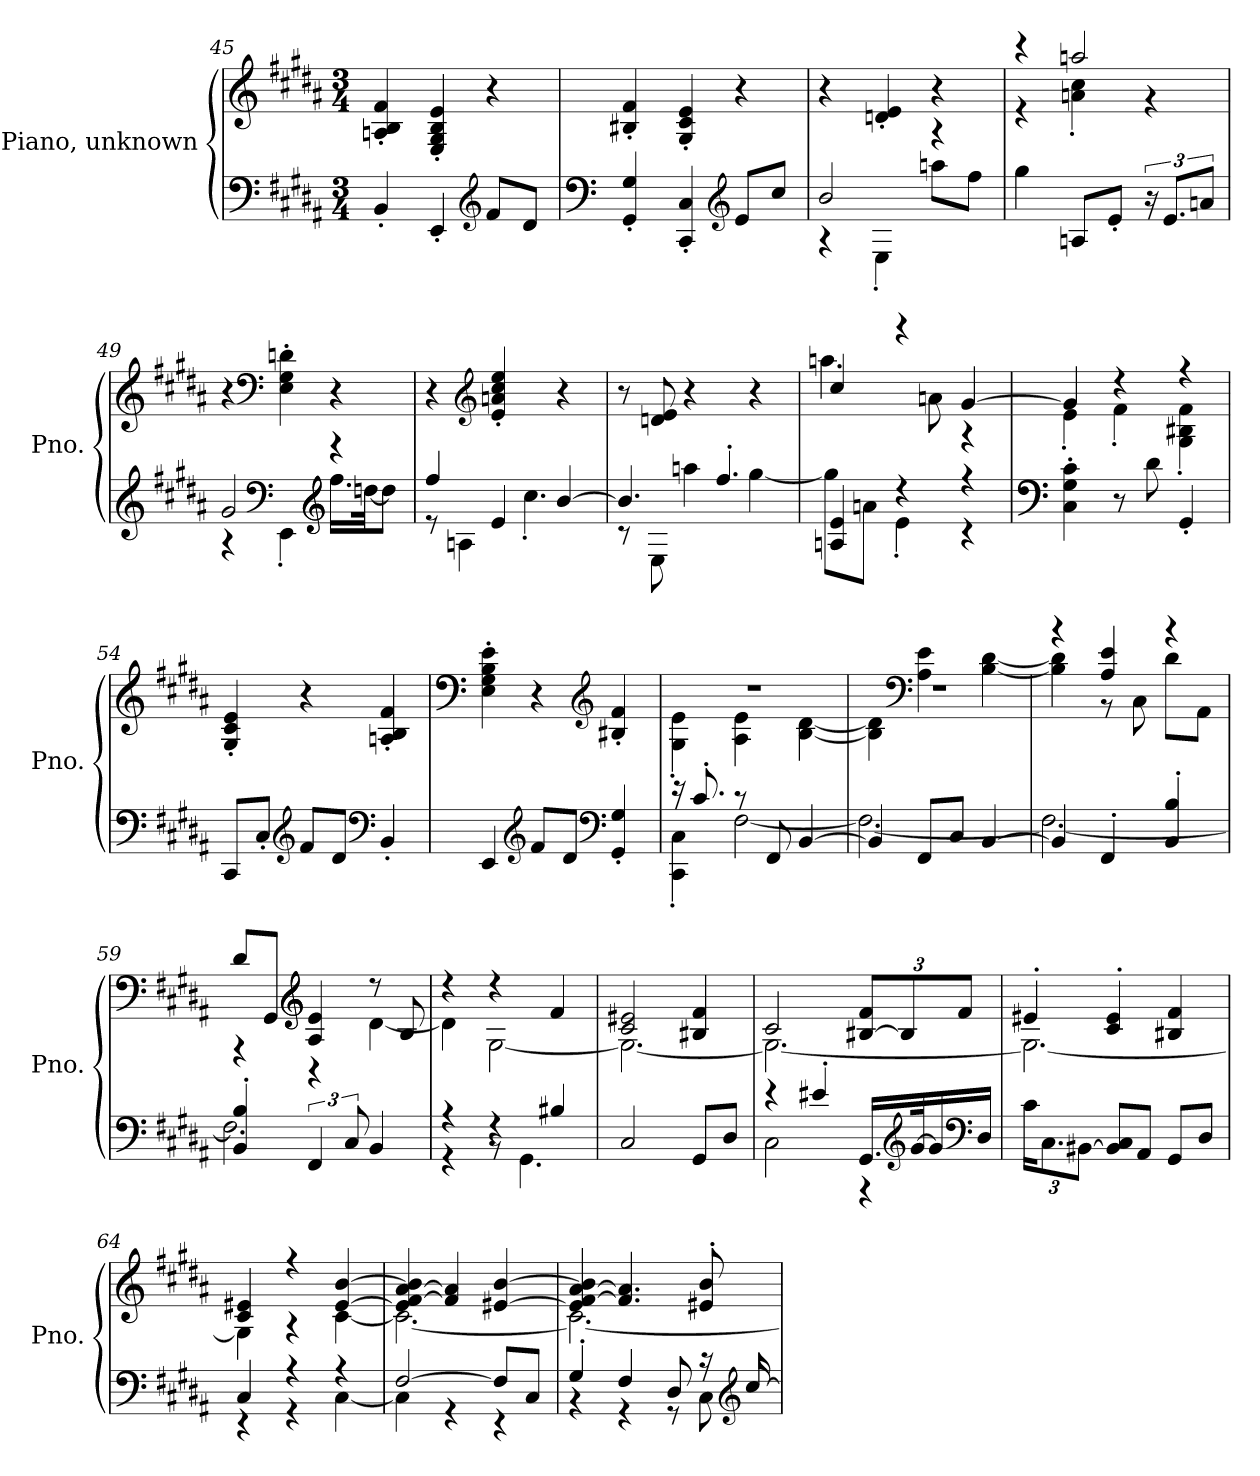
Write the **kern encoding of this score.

**kern	**kern
*part1	*part1
*staff2	*staff1
*I"Piano, unknown	*
*I'Pno.	*
*clefF4	*clefG2
*k[f#c#g#d#a#]	*k[f#c#g#d#a#]
*M3/4	*M3/4
=45	=45
4BB'/	4An/' 4B/' 4f#/'
4EE'/	4E/' 4G#/' 4B/' 4e/'
*clefG2	*
8f#/L	4r
8d#/J	.
=46	=46
*clefF4	*
4GG#/' 4G#/'	4B#X/' 4f#/'
4CC#/' 4C#/'	4G#/' 4c#/' 4e/'
*clefG2	*
8e/L	4r
8cc#/J	.
!!LO:LB:g=z
=47	=47
*^	*
2b/	4r	4r
.	4E'\	4dn/' 4e/'
4r	8aan\L	4r
.	8ff#\J	.
*v	*v	*
=48	=48
*	*^
4gg#\	4r	4r
8An/L	2aan/	4an\' 4cc#\'
8e'/J	.	.
24r	.	4r
12.e/L	.	.
12an/J	.	.
*	*v	*v
=49	=49
*^	*
2g#/	4r	4r
*clefF4	*	*clefF4
.	4EE'\	4E\' 4G#\' 4dn\'
*clefG2	*	*
4r	16.ff#\LL	4r
.	[32ddn\JK	.
.	8dd\J]	.
=50	=50	=50
4ff#/	8r	4r
.	4An\	.
*	*	*clefG2
4e/	.	4e/' 4an/' 4cc#/' 4ee/'
.	4.cc#'\	.
[4b/	.	4r
=51	=51	=51
4.b/]	8r	8r
.	8E\	8dn/ 8e/
.	4aan\	4r
4.ff#'/	.	.
.	[4gg#\	4r
!!LO:PB:g=z
=52	=52	=52
*	*	*^
4An/ 4e/	8gg#\L]	4cc#/	4.aan\
.	8an\J	.	.
4r	4e'\	4r	.
.	.	.	8an\
4r	4r	[4g#/	4r
*v	*v	*	*
=53	=53	=53
*clefF4	*	*
4C#\' 4G#\' 4c#\'	4g#/]	4e'\
8r	4r	4f#'\
8d#\	.	.
4GG#'/	4r	4G#\' 4B#X\' 4f#\'
*	*v	*v
=54	=54
8CC#/L	4G#/' 4c#/' 4e/'
8C#'/J	.
*clefG2	*
8f#/L	4r
8d#/J	.
*clefF4	*
4BB'/	4An/' 4B/' 4f#/'
=55	=55
*	*clefF4
4EE/	4E\' 4G#\' 4B\' 4e\'
*clefG2	*
8f#/L	4r
8d#/J	.
*clefF4	*clefG2
4GG#/' 4G#/'	4B#X/' 4f#/'
=56	=56
*^	*^
16r	4CC#\' 4C#\'	2.r	4G#\' 4e\'
8.c#'/	.	.	.
8r	[2F#\	.	4A#\ 4e\
8FF#/	.	.	.
[4BB/	.	.	[4B\ [4d#\
!!LO:LB:g=z	!!
=57	=57	=57	=57
4BB/]	2.F#\_	2.r	4B\] 4d#\]
*	*	*clefF4	*
8FF#/L	.	.	4A#\ 4e\
8C#/J	.	.	.
[4BB/	.	.	[4B\ [4d#\
=58	=58	=58	=58
4BB/]	2.F#\_	4r	4B\] 4d#\]
4FF#'/	.	4A#/ 4e/	8r
.	.	.	8C#\
4BB/' 4B/'	.	4r	8d#\L
.	.	.	8AA#\J
=59	=59	=59	=59
4BB/' 4B/'	2.F#\]	8d#/L	4r
.	.	8GG#/J	.
*	*	*clefG2	*
6FF#/	.	4A#/ 4e/	4r
12C#/	.	.	.
4BB/	.	8r	[4d#\
.	.	8B/	.
=60	=60	=60	=60
4r	4r	4r	4d#\]
4r	8r	4r	[2G#\
.	4.GG#\	.	.
4B#X/	.	4f#/	.
*v	*v	*	*
=61	=61	=61
2C#/	2c#/ 2e#X/	2.G#\_
8GG#/L	4B#X/ 4f#/	.
8D#/J	.	.
!!LO:LB:g=z	!!
=62	=62	=62
*^	*	*
4r	2C#\	2c#/	2.G#\_
4e#X'/	.	.	.
*	*	*Xbrackettup	*
16.GG#/LL	4r	[12B#X/ 12f#/L	.
.	.	12B#/]	.
*clefG2	*	*	*
[32g#/K	.	.	.
16g#/]	.	.	.
.	.	12f#/J	.
*clefF4	*	*	*
16D#/JJ	.	.	.
*v	*v	*	*
=63	=63	=63
*Xbrackettup	*	*
24c#\KL	4e#X'/	2.G#\_
12.C#\	.	.
[12BB#X\J	.	.
8BB#/] 8C#/L	4c#/' 4e#/'	.
8AA#/J	.	.
8GG#/L	4B#X/ 4f#/	.
8D#/J	.	.
=64	=64	=64
*^	*	*
4C#/	4r	4c#/ 4e#X/	4G#\]
4r	4r	4r	4r
4r	[4C#\	[4e#/ [4b/	[4c#\
=65	=65	=65	=65
[2F#/	4C#\]	4e#/] [4f#/ [4a#/ 4b/]	2.c#\_
.	4r	4f#/] 4a#/]	.
8F#/L]	4r	[4e#X/ [4b/	.
8C#/J	.	.	.
!!LO:LB:g=z	!!
=66	=66	=66	=66
4G#'/	4r	4e#/] [4f#/ [4a#/ 4b/]	2.c#\_
4F#/	4r	4.f#/] 4.a#/]	.
8D#/	8r	.	.
16r	8C#\	8e#X/' 8b/'	.
*clefG2	*	*	*
[16cc#/	.	.	.
*v	*v	*	*
*	*v	*v
=	=
*-	*-
